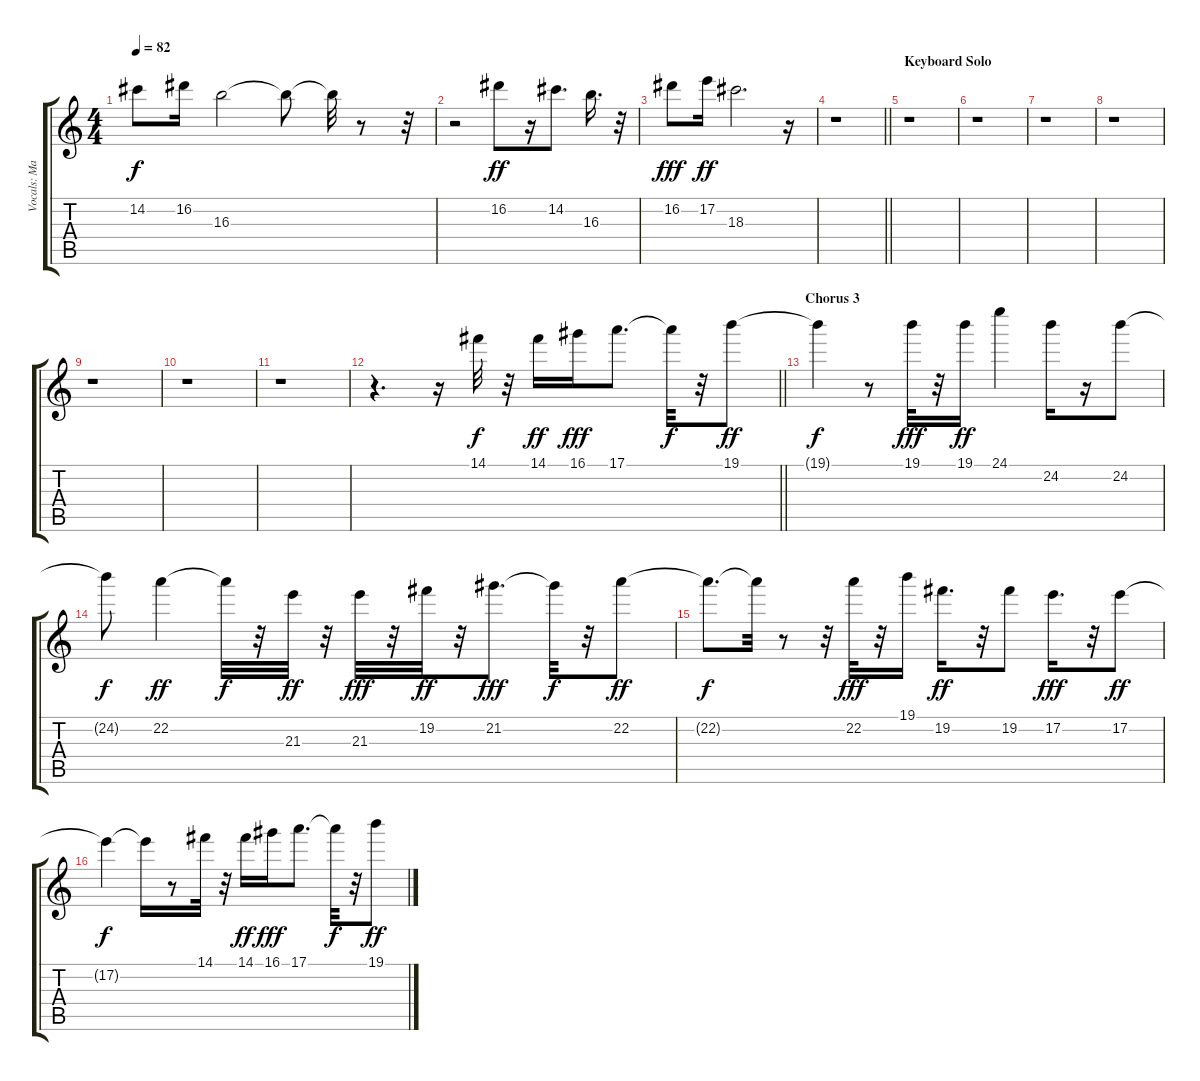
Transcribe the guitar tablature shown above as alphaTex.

\track ("Vocals: Marie Fredriksson" "Vocals: Ma") {instrument contrabass}
\staff {score tabs}
\tuning (E4 B3 G3 D3 A2 E2) {hide}
\ts (4 4)
\tempo 82
\clef g2
\ks c
14.2.8{dy f} 16.2.16 16.3.2 16.3{t}.8 16.3{t}.32 r.8 r.32 |
r.2 16.2.8{dy ff} r.16 14.2.8{d} 16.3.16{d} r.32 |
16.2.8{dy fff} 17.2.16{dy ff} 18.3.2{d} r.16 |
\barLineRight lightlight
r.1 |
\section ("" "Keyboard Solo")
r.1 |
r.1 |
r.1 |
r.1 |
r.1 |
r.1 |
r.1 |
\barLineRight lightlight
r.4{d} r.16 14.1.32{dy f} r.32 14.1.16{dy ff} 16.1.16{dy fff} 17.1.8{d} 17.1{t}.32{dy f} r.32 19.1.8{dy ff} |
\section ("" "Chorus 3")
19.1{t}.4{dy f} r.8 19.1.32{dy fff} r.32 19.1.16{dy ff} 24.1.4 24.2.16 r.16 24.2.8 |
24.2{t}.8{dy f} 22.2.4{dy ff} 22.2{t}.32{dy f} r.32 21.3.32{dy ff} r.32 21.3.32{dy fff} r.32 19.2.32{dy ff} r.32 21.2.8{d dy fff} 21.2{t}.32{dy f} r.32 22.2.8{dy ff} |
22.2{t}.8{d dy f} 22.2{t}.32 r.8 r.32 22.2.32{dy fff} r.32 19.1.16 19.2.16{d dy ff} r.32 19.2.8 17.2.16{d dy fff} r.32 17.2.8{dy ff} |
17.2{t}.4{dy f} 17.2{t}.16 r.8 14.1.32 r.32 14.1.16{dy ff} 16.1.16{dy fff} 17.1.8{d} 17.1{t}.32{dy f} r.32 19.1.8{dy ff}
